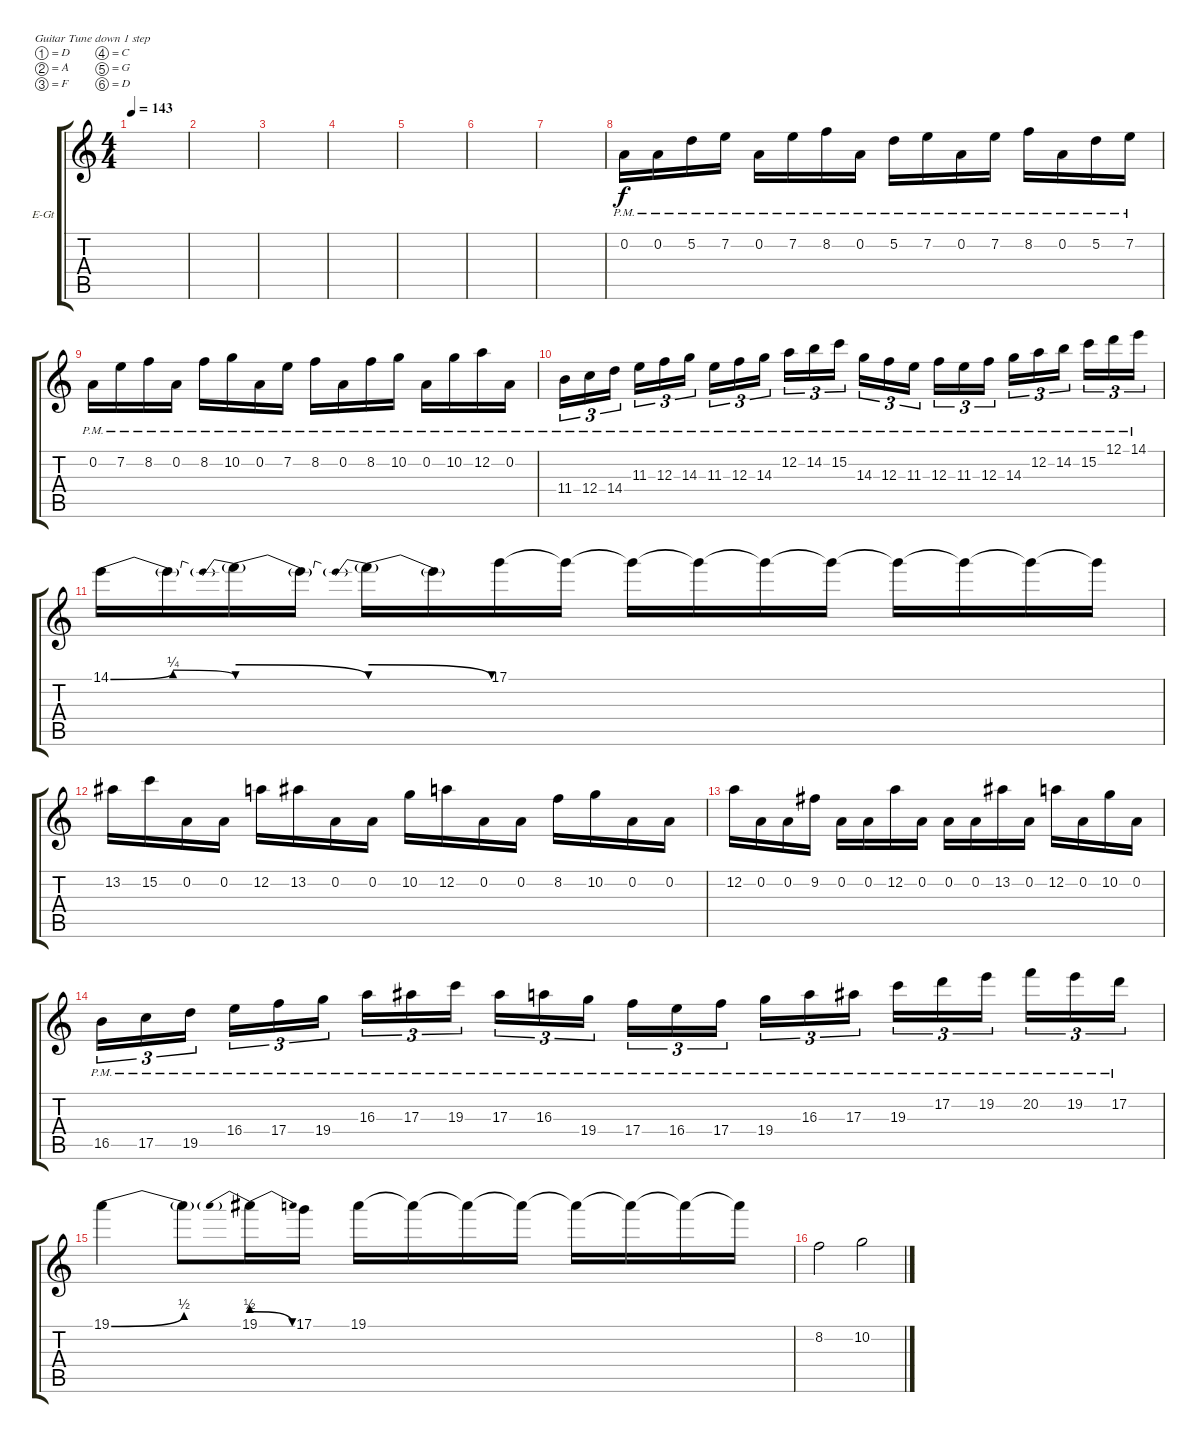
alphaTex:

\defaultSystemsLayout 4
\bracketExtendMode groupsimilarinstruments
\firstSystemTrackNameOrientation horizontal
\otherSystemsTrackNameOrientation horizontal
\track ("Electric Guitar" "E-Gt") {instrument distortionguitar}
\staff {score tabs}
\tuning (D4 A3 F3 C3 G2 D2)
\ts (4 4)
\tempo 143
\clef g2
\scale
0.333333
\ks c
|
\scale
0.333333 |
\scale
0.333333 |
\scale
0.333333 |
\scale
0.333333 |
\scale
0.333333 |
\scale
0.333333 |
\scale
0.333333 0.2{pm}.16 0.2{pm}.16 5.2{pm}.16 7.2{pm}.16 0.2{pm}.16 7.2{pm}.16 8.2{pm}.16 0.2{pm}.16 5.2{pm}.16 7.2{pm}.16 0.2{pm}.16 7.2{pm}.16 8.2{pm}.16 0.2{pm}.16 5.2{pm}.16 7.2{pm}.16 |
\scale
0.333333 0.2{pm}.16 7.2{pm}.16 8.2{pm}.16 0.2{pm}.16 8.2{pm}.16 10.2{pm}.16 0.2{pm}.16 7.2{pm}.16 8.2{pm}.16 0.2{pm}.16 8.2{pm}.16 10.2{pm}.16 0.2{pm}.16 10.2{pm}.16 12.2{pm}.16 0.2{pm}.16 |
\scale
0.333333 11.4{pm}.16{tu (3 2)} 12.4{pm}.16{tu (3 2)} 14.4{pm}.16{tu (3 2)} 11.3{pm}.16{tu (3 2)} 12.3{pm}.16{tu (3 2)} 14.3{pm}.16{tu (3 2)} 11.3{pm}.16{tu (3 2)} 12.3{pm}.16{tu (3 2)} 14.3{pm}.16{tu (3 2)} 12.2{pm}.16{tu (3 2)} 14.2{pm}.16{tu (3 2)} 15.2{pm}.16{tu (3 2)} 14.3{pm}.16{tu (3 2)} 12.3{pm}.16{tu (3 2)} 11.3{pm}.16{tu (3 2)} 12.3{pm}.16{tu (3 2)} 11.3{pm}.16{tu (3 2)} 12.3{pm}.16{tu (3 2)} 14.3{pm}.16{tu (3 2)} 12.2{pm}.16{tu (3 2)} 14.2{pm}.16{tu (3 2)} 15.2{pm}.16{tu (3 2)} 12.1{pm}.16{tu (3 2)} 14.1{pm}.16{tu (3 2)} |
\scale
0.333333 14.1{be (bendrelease 0 0 46.199999999999996 1 55.199999999999996 1 59.4 0)}.16 14.1{t}.16 14.1{be (prebendrelease 0 2 15 0) t}.16 14.1{t}.16 14.1{be (prebendrelease 0 2 15 0) t}.16 14.1{t}.16 17.1.16 17.1{t}.16 17.1{t}.16 17.1{t}.16 17.1{t}.16 17.1{t}.16 17.1{t}.16 17.1{t}.16 17.1{t}.16 17.1{t}.16 |
\scale
0.333333 13.2.16 15.2.16 0.2.16 0.2.16 12.2.16 13.2.16 0.2.16 0.2.16 10.2.16 12.2.16 0.2.16 0.2.16 8.2.16 10.2.16 0.2.16 0.2.16 |
\scale
0.333333 12.2.16 0.2.16 0.2.16 9.2.16 0.2.16 0.2.16 12.2.16 0.2.16 0.2.16 0.2.16 13.2.16 0.2.16 12.2.16 0.2.16 10.2.16 0.2.16 |
\scale
0.333333 16.5{pm}.16{tu (3 2)} 17.5{pm}.16{tu (3 2)} 19.5{pm}.16{tu (3 2)} 16.4{pm}.16{tu (3 2)} 17.4{pm}.16{tu (3 2)} 19.4{pm}.16{tu (3 2)} 16.3{pm}.16{tu (3 2)} 17.3{pm}.16{tu (3 2)} 19.3{pm}.16{tu (3 2)} 17.3{pm}.16{tu (3 2)} 16.3{pm}.16{tu (3 2)} 19.4{pm}.16{tu (3 2)} 17.4{pm}.16{tu (3 2)} 16.4{pm}.16{tu (3 2)} 17.4{pm}.16{tu (3 2)} 19.4{pm}.16{tu (3 2)} 16.3{pm}.16{tu (3 2)} 17.3{pm}.16{tu (3 2)} 19.3{pm}.16{tu (3 2)} 17.2{pm}.16{tu (3 2)} 19.2{pm}.16{tu (3 2)} 20.2{pm}.16{tu (3 2)} 19.2{pm}.16{tu (3 2)} 17.2{pm}.16{tu (3 2)} |
\scale
0.333333 19.1{be (bend 0 0 15.6 2)}.4 19.1{be (hold 0 0 60 0) t}.8 19.1{be (prebendrelease 0 2 15 0)}.16 17.1.16 19.1.16 19.1{t}.16 19.1{t}.16 19.1{t}.16 19.1{t}.16 19.1{t}.16 19.1{t}.16 19.1{t}.16 |
\scale
0.333333 8.2.2 10.2.2
